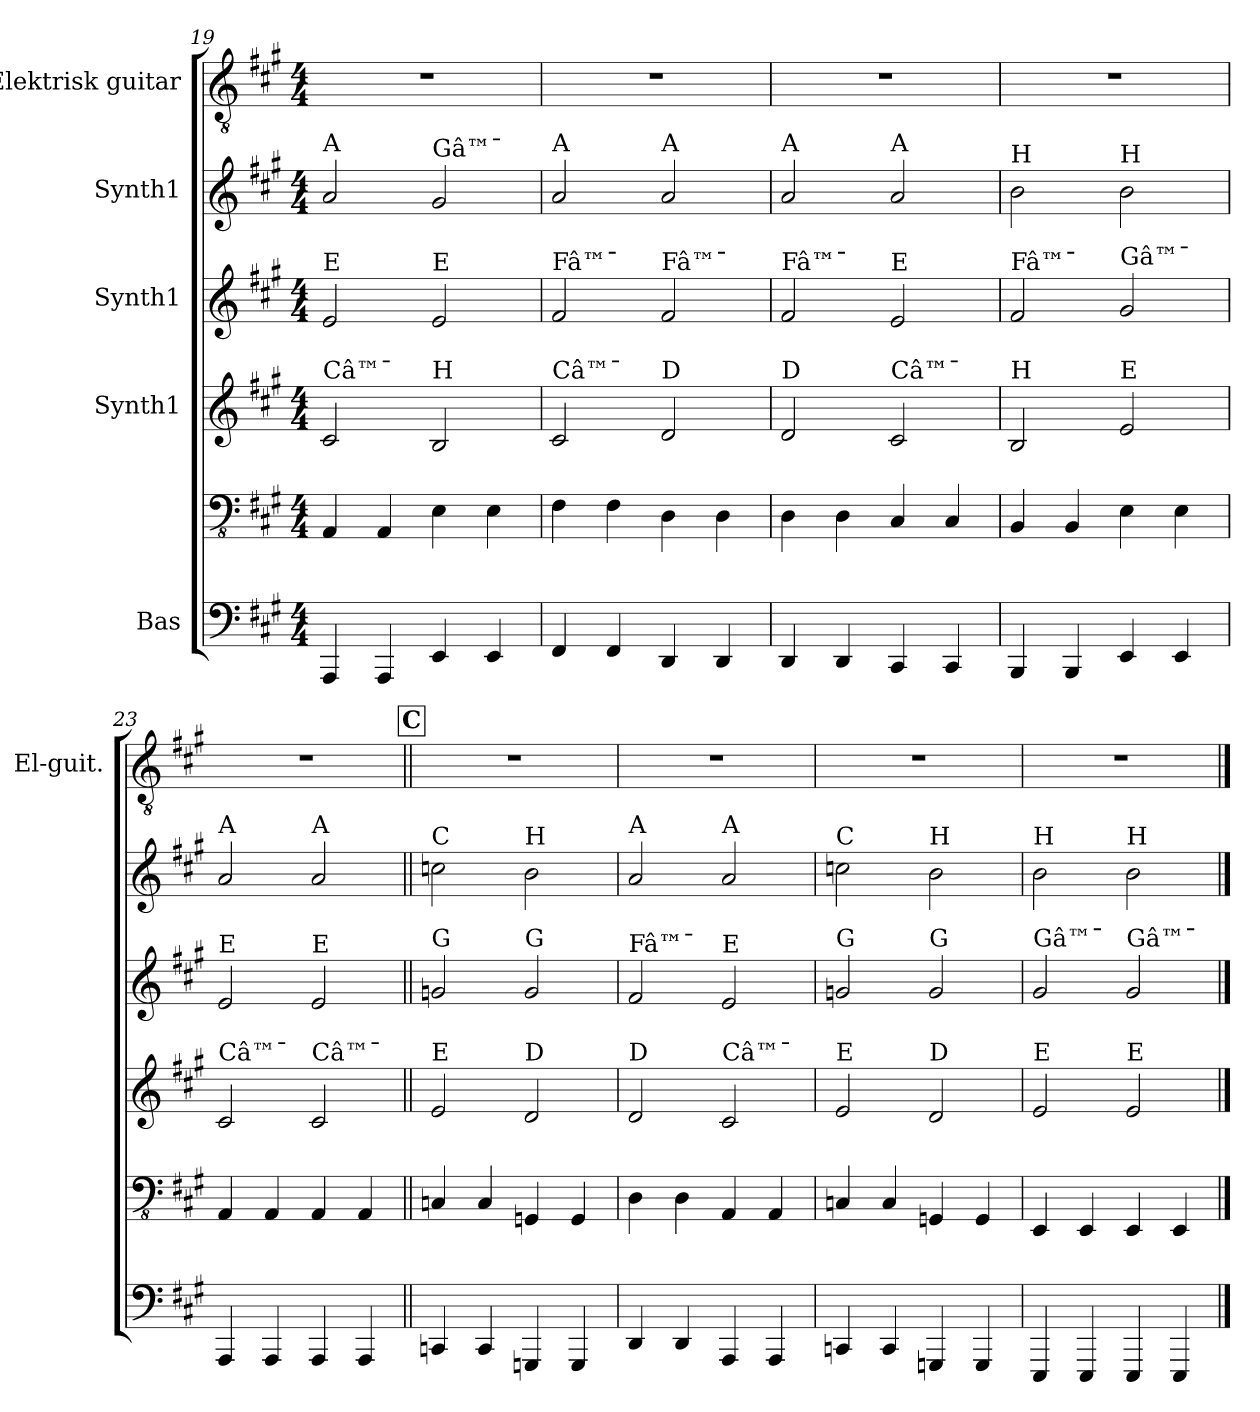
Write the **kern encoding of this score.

**kern	**kern	**kern	**kern	**kern	**kern
*part5	*part5	*part4	*part3	*part2	*part1
*staff6	*staff5	*staff4	*staff3	*staff2	*staff1
*I"Bas	*	*I"Synth1	*I"Synth1	*I"Synth1	*I"Elektrisk guitar
*	*	*	*	*	*I'El-guit.
!!LO:LB:g=z
*	*clefFv4	*clefG2	*clefG2	*clefG2	*clefGv2
*k[f#c#g#]	*k[f#c#g#]	*k[f#c#g#]	*k[f#c#g#]	*k[f#c#g#]	*k[f#c#g#]
*M4/4	*M4/4	*M4/4	*M4/4	*M4/4	*M4/4
=19	=19	=19	=19	=19	=19
!	!	!	!	!LO:TX:a:t=A	!
!	!	!	!LO:TX:a:t=E	!	!
!	!	!LO:TX:a:t=Câ™¯	!	!	!
4AAA	4AAA/	2c#/	2e/	2a/	1r
4AAA	4AAA/	.	.	.	.
!	!	!	!	!LO:TX:a:t=Gâ™¯	!
!	!	!	!LO:TX:a:t=E	!	!
!	!	!LO:TX:a:t=H	!	!	!
4EE	4EE\	2B/	2e/	2g#/	.
4EE	4EE\	.	.	.	.
=20	=20	=20	=20	=20	=20
!	!	!	!	!LO:TX:a:t=A	!
!	!	!	!LO:TX:a:t=Fâ™¯	!	!
!	!	!LO:TX:a:t=Câ™¯	!	!	!
4FF#	4FF#\	2c#/	2f#/	2a/	1r
4FF#	4FF#\	.	.	.	.
!	!	!	!	!LO:TX:a:t=A	!
!	!	!	!LO:TX:a:t=Fâ™¯	!	!
!	!	!LO:TX:a:t=D	!	!	!
4DD	4DD\	2d/	2f#/	2a/	.
4DD	4DD\	.	.	.	.
=21	=21	=21	=21	=21	=21
!	!	!	!	!LO:TX:a:t=A	!
!	!	!	!LO:TX:a:t=Fâ™¯	!	!
!	!	!LO:TX:a:t=D	!	!	!
4DD	4DD\	2d/	2f#/	2a/	1r
4DD	4DD\	.	.	.	.
!	!	!	!	!LO:TX:a:t=A	!
!	!	!	!LO:TX:a:t=E	!	!
!	!	!LO:TX:a:t=Câ™¯	!	!	!
4CC#	4CC#/	2c#/	2e/	2a/	.
4CC#	4CC#/	.	.	.	.
=22	=22	=22	=22	=22	=22
!	!	!	!	!LO:TX:a:t=H	!
!	!	!	!LO:TX:a:t=Fâ™¯	!	!
!	!	!LO:TX:a:t=H	!	!	!
4BBB	4BBB/	2B/	2f#/	2b\	1r
4BBB	4BBB/	.	.	.	.
!	!	!	!	!LO:TX:a:t=H	!
!	!	!	!LO:TX:a:t=Gâ™¯	!	!
!	!	!LO:TX:a:t=E	!	!	!
4EE	4EE\	2e/	2g#/	2b\	.
4EE	4EE\	.	.	.	.
=23	=23	=23	=23	=23	=23
!	!	!	!	!LO:TX:a:t=A	!
!	!	!	!LO:TX:a:t=E	!	!
!	!	!LO:TX:a:t=Câ™¯	!	!	!
4AAA	4AAA/	2c#/	2e/	2a/	1r
4AAA	4AAA/	.	.	.	.
!	!	!	!	!LO:TX:a:t=A	!
!	!	!	!LO:TX:a:t=E	!	!
!	!	!LO:TX:a:t=Câ™¯	!	!	!
4AAA	4AAA/	2c#/	2e/	2a/	.
4AAA	4AAA/	.	.	.	.
!!LO:REH:place=s1:a:B:fs=14:t=C
=24||	=24||	=24||	=24||	=24||	=24||
!	!	!	!	!LO:TX:a:t=C	!
!	!	!	!LO:TX:a:t=G	!	!
!	!	!LO:TX:a:t=E	!	!	!
4CC	4CCn/	2e/	2gn/	2ccn\	1r
4CC	4CC/	.	.	.	.
!	!	!	!	!LO:TX:a:t=H	!
!	!	!	!LO:TX:a:t=G	!	!
!	!	!LO:TX:a:t=D	!	!	!
4GGG	4GGGn/	2d/	2g/	2b\	.
4GGG	4GGG/	.	.	.	.
=25	=25	=25	=25	=25	=25
!	!	!	!	!LO:TX:a:t=A	!
!	!	!	!LO:TX:a:t=Fâ™¯	!	!
!	!	!LO:TX:a:t=D	!	!	!
4DD	4DD\	2d/	2f#/	2a/	1r
4DD	4DD\	.	.	.	.
!	!	!	!	!LO:TX:a:t=A	!
!	!	!	!LO:TX:a:t=E	!	!
!	!	!LO:TX:a:t=Câ™¯	!	!	!
4AAA	4AAA/	2c#/	2e/	2a/	.
4AAA	4AAA/	.	.	.	.
!!LO:PB:g=z
=26	=26	=26	=26	=26	=26
!	!	!	!	!LO:TX:a:t=C	!
!	!	!	!LO:TX:a:t=G	!	!
!	!	!LO:TX:a:t=E	!	!	!
4CC	4CCn/	2e/	2gn/	2ccn\	1r
4CC	4CC/	.	.	.	.
!	!	!	!	!LO:TX:a:t=H	!
!	!	!	!LO:TX:a:t=G	!	!
!	!	!LO:TX:a:t=D	!	!	!
4GGG	4GGGn/	2d/	2g/	2b\	.
4GGG	4GGG/	.	.	.	.
=27	=27	=27	=27	=27	=27
!	!	!	!	!LO:TX:a:t=H	!
!	!	!	!LO:TX:a:t=Gâ™¯	!	!
!	!	!LO:TX:a:t=E	!	!	!
4EEE	4EEE/	2e/	2g#/	2b\	1r
4EEE	4EEE/	.	.	.	.
!	!	!	!	!LO:TX:a:t=H	!
!	!	!	!LO:TX:a:t=Gâ™¯	!	!
!	!	!LO:TX:a:t=E	!	!	!
4EEE	4EEE/	2e/	2g#/	2b\	.
4EEE	4EEE/	.	.	.	.
==	==	==	==	==	==
*-	*-	*-	*-	*-	*-
